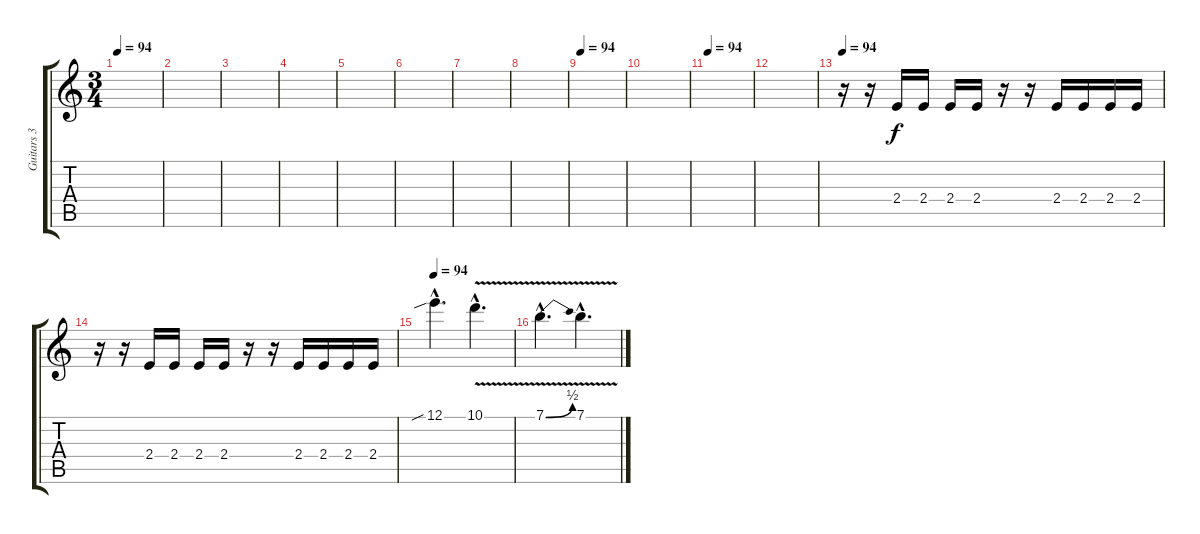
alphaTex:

\track ("Guitars 3" "Guitars 3") {instrument overdrivenguitar}
\staff {score tabs}
\tuning (E4 B3 G3 D3 A2 E2) {hide}
\ts (3 4)
\tempo 94
\clef g2
\ks c
|
|
|
|
|
|
|
|
\tempo 94
|
|
\tempo 94
|
|
\tempo 94
r.16{volume 16} r.16 2.4.16 2.4.16 2.4.16 2.4.16 r.16 r.16 2.4.16 2.4.16 2.4.16 2.4.16 |
r.16{volume 16} r.16 2.4.16 2.4.16 2.4.16 2.4.16 r.16 r.16 2.4.16 2.4.16 2.4.16 2.4.16 |
\tempo 94
12.1{sib hac}.4{d} 10.1{v hac}.4{d} |
7.1{be (bend 0 0 60 2) v hac}.4{d} 7.1{v hac}.4{d}
